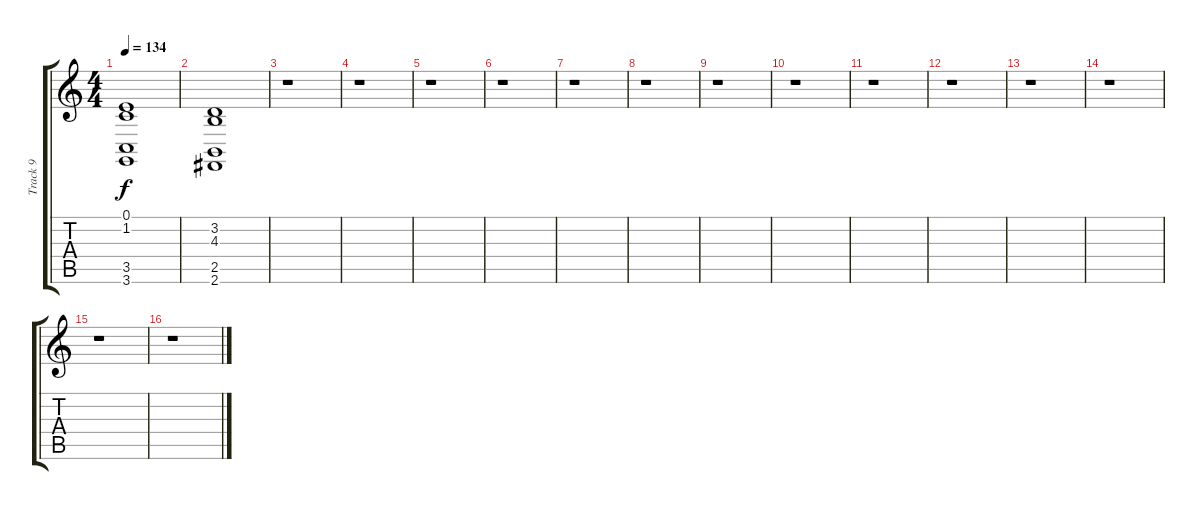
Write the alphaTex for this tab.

\track ("Track 9" "Track 9") {instrument pad4choir}
\staff {score tabs}
\tuning (E4 B3 G3 D3 A2 E2) {hide}
\ts (4 4)
\tempo 134
\clef g2
\ks c
(0.1 1.2 3.5 3.6).1{dy f} |
(3.2 4.3 2.5 2.6).1 |
r.1 |
r.1 |
r.1 |
r.1 |
r.1 |
r.1 |
r.1 |
r.1 |
r.1 |
r.1 |
r.1 |
r.1 |
r.1 |
r.1
